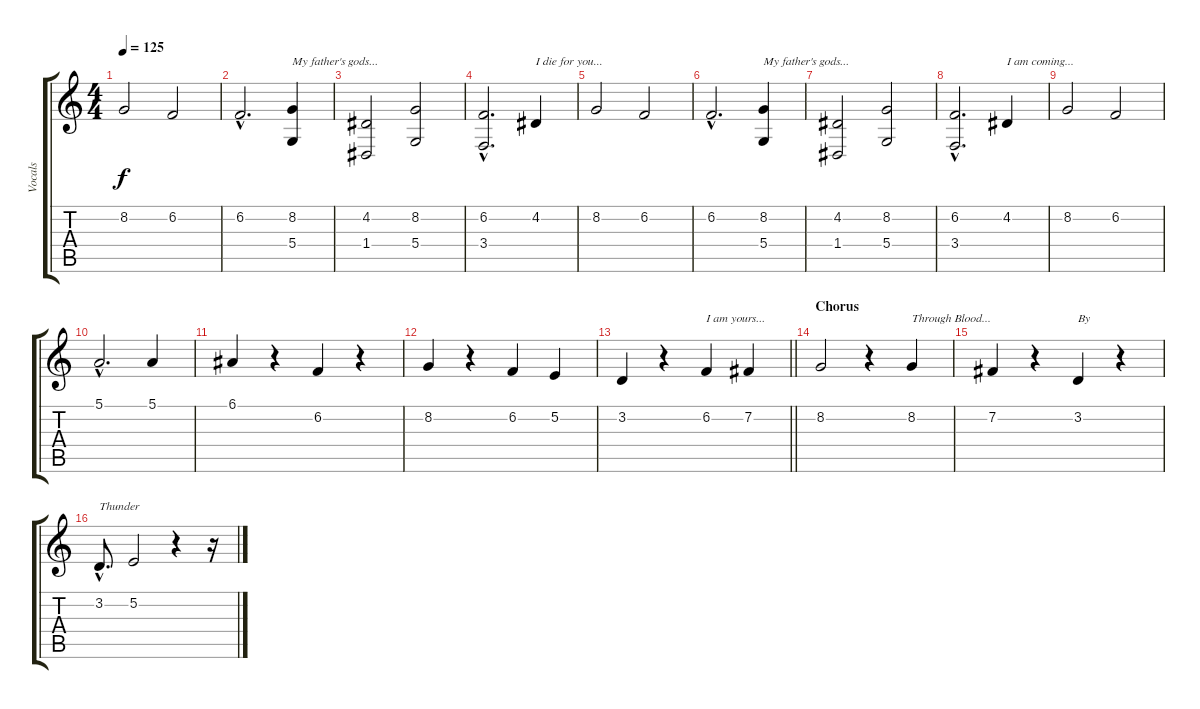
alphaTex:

\track ("Vocals" "Vocals") {instrument choiraahs}
\staff {score tabs}
\tuning (E4 B3 G3 D3 A2 D2) {hide}
\ts (4 4)
\tempo 125
\clef g2
\ks c
8.2.2{dy f} 6.2.2 |
6.2{hac}.2{d} (8.2 5.4).4{txt "My father's gods..."} |
(4.2 1.4).2 (8.2 5.4).2 |
(6.2{hac} 3.4{hac}).2{d} 4.2.4{txt "I die for you..."} |
8.2.2 6.2.2 |
6.2{hac}.2{d} (8.2 5.4).4{txt "My father's gods..."} |
(4.2 1.4).2 (8.2 5.4).2 |
(6.2{hac} 3.4{hac}).2{d} 4.2.4{txt "I am coming..."} |
8.2.2 6.2.2 |
5.1{hac}.2{d} 5.1.4 |
6.1.4 r.4 6.2.4 r.4 |
8.2.4 r.4 6.2.4 5.2.4 |
\barLineRight lightlight
3.2.4 r.4 6.2.4{txt "I am yours..."} 7.2.4 |
\section ("" "Chorus")
8.2.2 r.4 8.2.4{txt "Through Blood..."} |
7.2.4 r.4 3.2.4{txt "By"} r.4 |
3.2{hac}.8{d txt "Thunder"} 5.2.2 r.4 r.16
